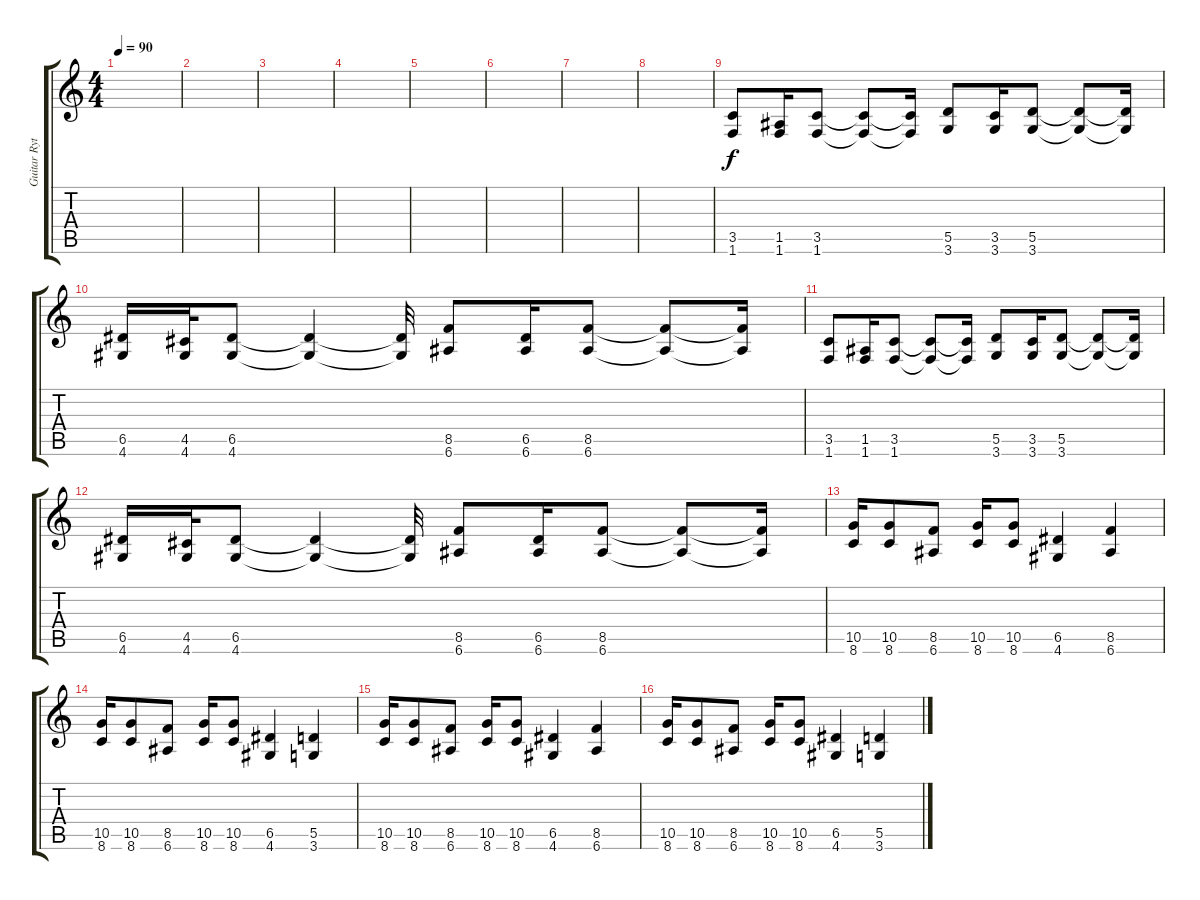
\track ("Guitar Rytm" "Guitar Ryt") {instrument distortionguitar}
\staff {score tabs}
\tuning (E4 B3 G3 D3 A2 E2) {hide}
\ts (4 4)
\tempo 90
\clef g2
\ks c
|
|
|
|
|
|
|
|
(3.5 1.6).8 (1.5 1.6).16 (3.5 1.6).8 (3.5{t} 1.6{t}).8 (3.5{t} 1.6{t}).16 (5.5 3.6).8 (3.5 3.6).16 (5.5 3.6).8 (5.5{t} 3.6{t}).8 (5.5{t} 3.6{t}).16 |
(6.5 4.6).16 (4.5 4.6).32 (6.5 4.6).8 (6.5{t} 4.6{t}).4 (6.5{t} 4.6{t}).32 (8.5 6.6).8 (6.5 6.6).16 (8.5 6.6).8 (8.5{t} 6.6{t}).8 (8.5{t} 6.6{t}).16 |
(3.5 1.6).8 (1.5 1.6).16 (3.5 1.6).8 (3.5{t} 1.6{t}).8 (3.5{t} 1.6{t}).16 (5.5 3.6).8 (3.5 3.6).16 (5.5 3.6).8 (5.5{t} 3.6{t}).8 (5.5{t} 3.6{t}).16 |
(6.5 4.6).16 (4.5 4.6).32 (6.5 4.6).8 (6.5{t} 4.6{t}).4 (6.5{t} 4.6{t}).32 (8.5 6.6).8 (6.5 6.6).16 (8.5 6.6).8 (8.5{t} 6.6{t}).8 (8.5{t} 6.6{t}).16 |
(10.5 8.6).16 (10.5 8.6).8 (8.5 6.6).8 (10.5 8.6).16 (10.5 8.6).8 (6.5 4.6).4 (8.5 6.6).4 |
(10.5 8.6).16 (10.5 8.6).8 (8.5 6.6).8 (10.5 8.6).16 (10.5 8.6).8 (6.5 4.6).4 (5.5 3.6).4 |
(10.5 8.6).16 (10.5 8.6).8 (8.5 6.6).8 (10.5 8.6).16 (10.5 8.6).8 (6.5 4.6).4 (8.5 6.6).4 |
(10.5 8.6).16 (10.5 8.6).8 (8.5 6.6).8 (10.5 8.6).16 (10.5 8.6).8 (6.5 4.6).4 (5.5 3.6).4
